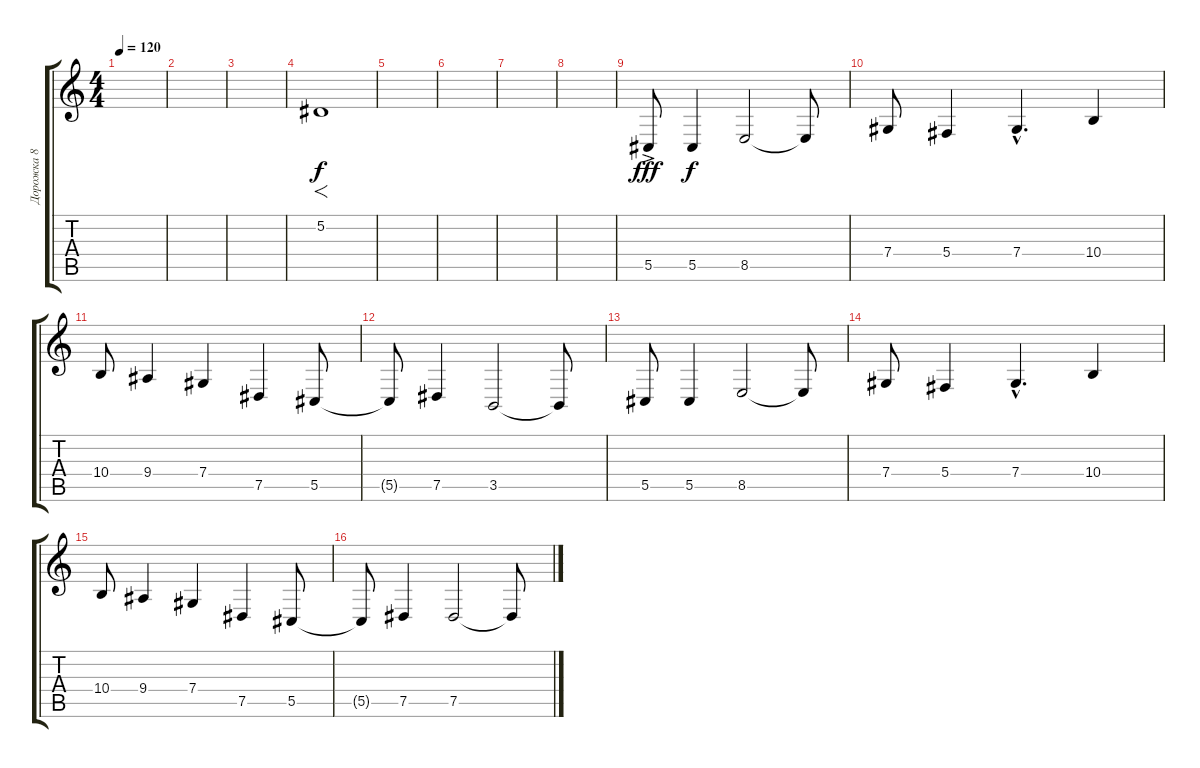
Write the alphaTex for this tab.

\track ("Дорожка 8" "Дорожка 8") {instrument violin}
\staff {score tabs}
\tuning (Eb4 Bb3 Gb3 Db3 Ab2 Eb2) {hide}
\ts (4 4)
\tempo 120
\clef g2
\ks c
|
|
|
5.2.1{f} |
|
|
|
|
5.5{ac}.8{dy fff} 5.5.4{dy f} 8.5.2 8.5{t}.8 |
7.4.8 5.4.4 7.4{hac}.4{d} 10.4.4 |
10.4.8 9.4.4 7.4.4 7.5.4 5.5.8 |
5.5{t}.8 7.5.4 3.5.2 3.5{t}.8 |
5.5.8 5.5.4 8.5.2 8.5{t}.8 |
7.4.8 5.4.4 7.4{hac}.4{d} 10.4.4 |
10.4.8 9.4.4 7.4.4 7.5.4 5.5.8 |
5.5{t}.8 7.5.4 7.5.2 7.5{t}.8
